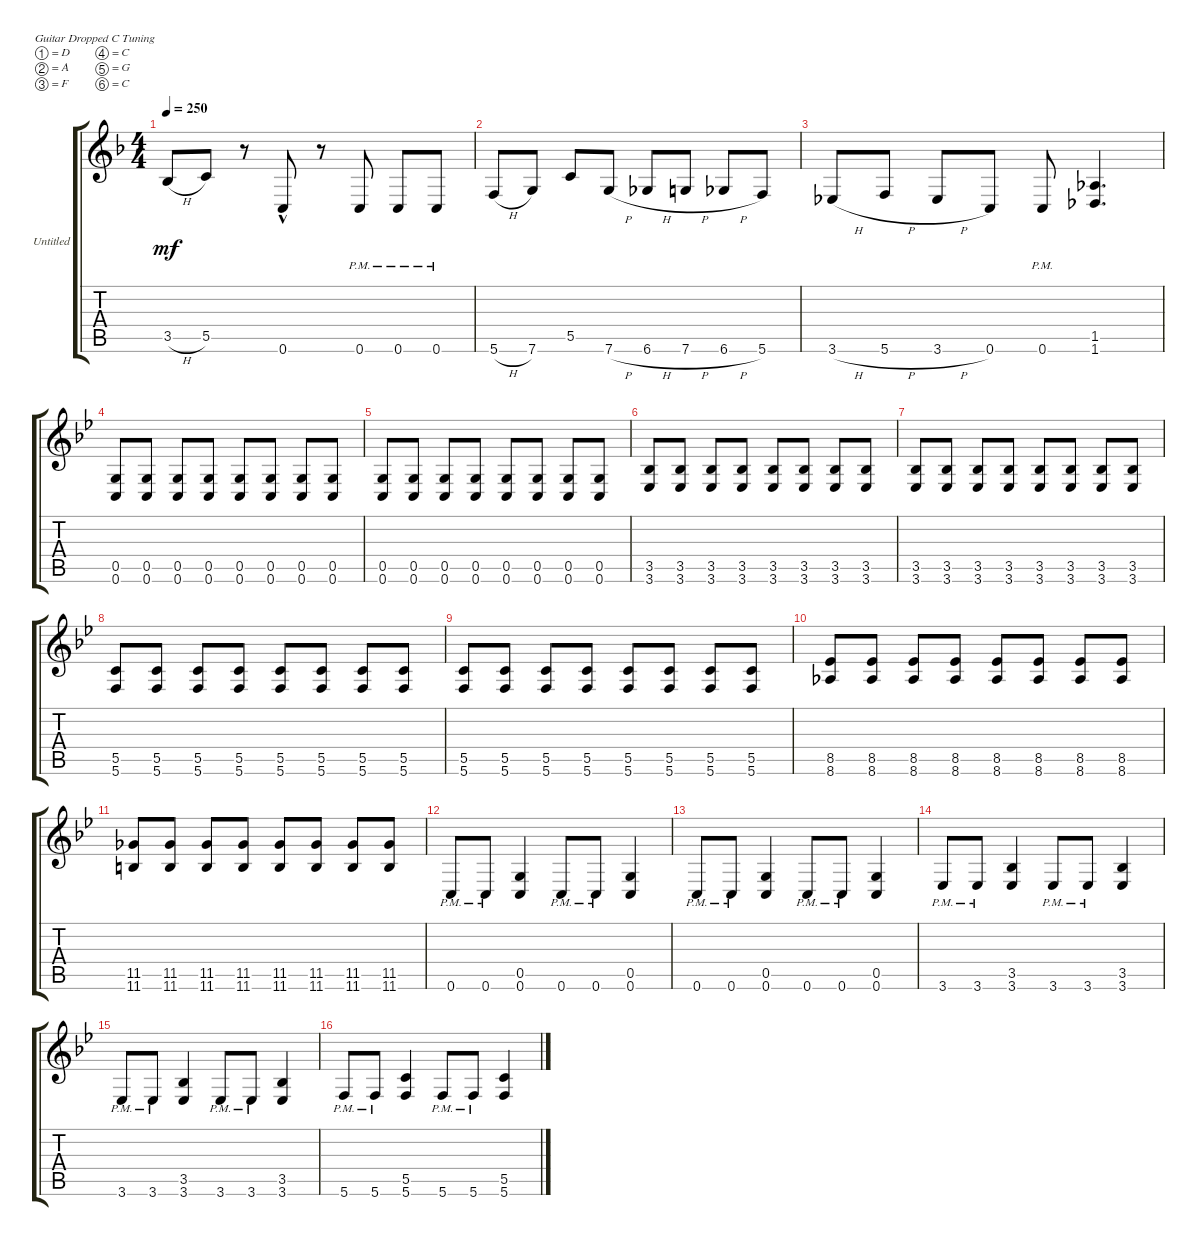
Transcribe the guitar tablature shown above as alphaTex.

\bracketExtendMode groupsimilarinstruments
\firstSystemTrackNameOrientation horizontal
\otherSystemsTrackNameOrientation horizontal
\track ("Untitled" "Untitled") {instrument distortionguitar}
\staff {score tabs}
\tuning (D4 A3 F3 C3 G2 C2)
\ts (4 4)
\tempo 250
\clef g2
\ks f
3.5{h}.8{dy mf} 5.5.8 r.8 0.6{hac}.8 r.8 0.6{pm}.8 0.6{pm}.8 0.6{pm}.8 |
5.6{h}.8 7.6.8 5.5.8 7.6{h}.8 6.6{h}.8 7.6{h}.8 6.6{h}.8 5.6.8 |
3.6{h}.8 5.6{h}.8 3.6{h}.8 0.6.8 0.6{pm}.8 (1.5 1.6).4{d} |
\section ("" "")
\ks bb
(0.5 0.6).8 (0.5 0.6).8 (0.5 0.6).8 (0.5 0.6).8 (0.5 0.6).8 (0.5 0.6).8 (0.5 0.6).8 (0.5 0.6).8 |
(0.5 0.6).8 (0.5 0.6).8 (0.5 0.6).8 (0.5 0.6).8 (0.5 0.6).8 (0.5 0.6).8 (0.5 0.6).8 (0.5 0.6).8 |
(3.5 3.6).8 (3.5 3.6).8 (3.5 3.6).8 (3.5 3.6).8 (3.5 3.6).8 (3.5 3.6).8 (3.5 3.6).8 (3.5 3.6).8 |
(3.5 3.6).8 (3.5 3.6).8 (3.5 3.6).8 (3.5 3.6).8 (3.5 3.6).8 (3.5 3.6).8 (3.5 3.6).8 (3.5 3.6).8 |
(5.5 5.6).8 (5.5 5.6).8 (5.5 5.6).8 (5.5 5.6).8 (5.5 5.6).8 (5.5 5.6).8 (5.5 5.6).8 (5.5 5.6).8 |
(5.5 5.6).8 (5.5 5.6).8 (5.5 5.6).8 (5.5 5.6).8 (5.5 5.6).8 (5.5 5.6).8 (5.5 5.6).8 (5.5 5.6).8 |
(8.5 8.6).8 (8.5 8.6).8 (8.5 8.6).8 (8.5 8.6).8 (8.5 8.6).8 (8.5 8.6).8 (8.5 8.6).8 (8.5 8.6).8 |
(11.5 11.6).8 (11.5 11.6).8 (11.5 11.6).8 (11.5 11.6).8 (11.5 11.6).8 (11.5 11.6).8 (11.5 11.6).8 (11.5 11.6).8 |
0.6{pm}.8 0.6{pm}.8 (0.5 0.6).4 0.6{pm}.8 0.6{pm}.8 (0.5 0.6).4 |
0.6{pm}.8 0.6{pm}.8 (0.5 0.6).4 0.6{pm}.8 0.6{pm}.8 (0.5 0.6).4 |
3.6{pm}.8 3.6{pm}.8 (3.5 3.6).4 3.6{pm}.8 3.6{pm}.8 (3.5 3.6).4 |
3.6{pm}.8 3.6{pm}.8 (3.5 3.6).4 3.6{pm}.8 3.6{pm}.8 (3.5 3.6).4 |
5.6{pm}.8 5.6{pm}.8 (5.5 5.6).4 5.6{pm}.8 5.6{pm}.8 (5.5 5.6).4
